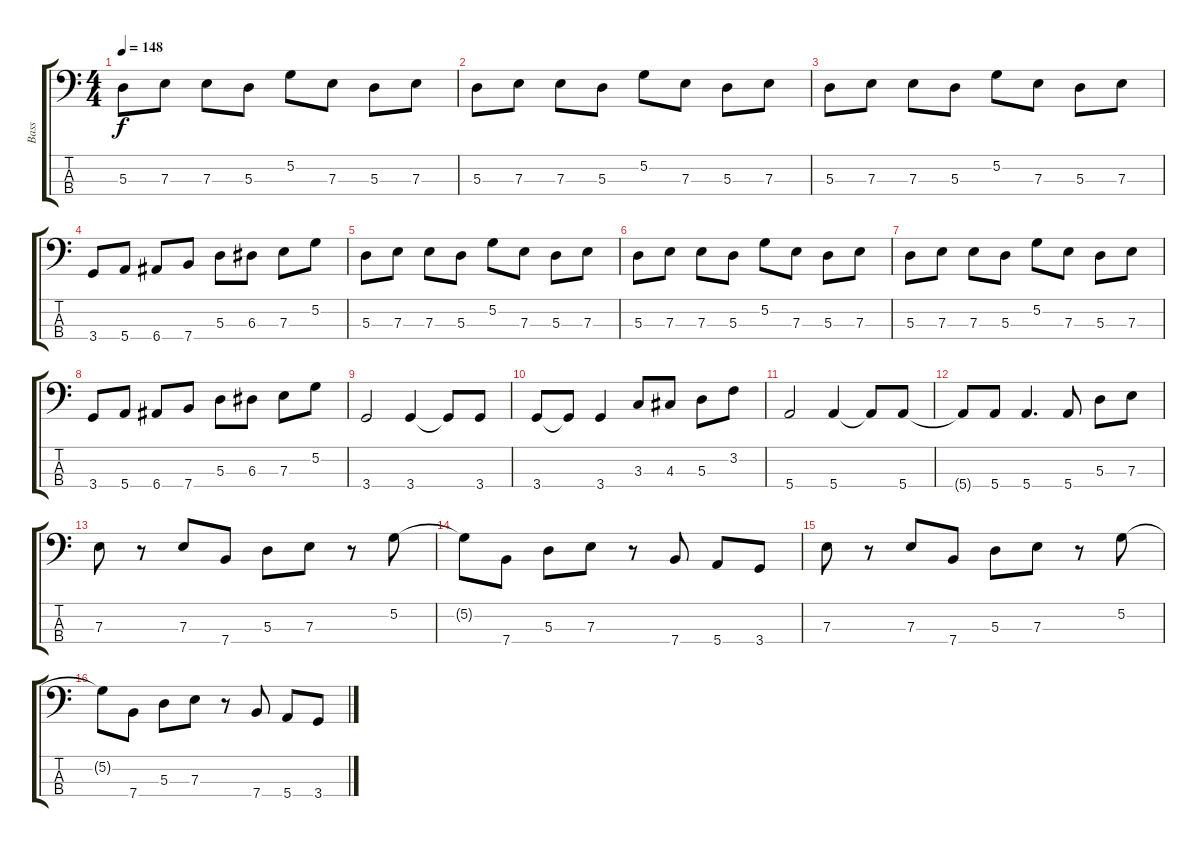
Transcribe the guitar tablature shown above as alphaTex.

\track ("Bass" "Bass") {instrument electricbassfinger}
\staff {score tabs}
\tuning (G2 D2 A1 E1) {hide}
\ts (4 4)
\tempo 148
\clef f4
\ks c
5.3.8{dy f} 7.3.8 7.3.8 5.3.8 5.2.8 7.3.8 5.3.8 7.3.8 |
5.3.8 7.3.8 7.3.8 5.3.8 5.2.8 7.3.8 5.3.8 7.3.8 |
5.3.8 7.3.8 7.3.8 5.3.8 5.2.8 7.3.8 5.3.8 7.3.8 |
3.4.8 5.4.8 6.4.8 7.4.8 5.3.8 6.3.8 7.3.8 5.2.8 |
5.3.8 7.3.8 7.3.8 5.3.8 5.2.8 7.3.8 5.3.8 7.3.8 |
5.3.8 7.3.8 7.3.8 5.3.8 5.2.8 7.3.8 5.3.8 7.3.8 |
5.3.8 7.3.8 7.3.8 5.3.8 5.2.8 7.3.8 5.3.8 7.3.8 |
3.4.8 5.4.8 6.4.8 7.4.8 5.3.8 6.3.8 7.3.8 5.2.8 |
3.4.2 3.4.4 3.4{t}.8 3.4.8 |
3.4.8 3.4{t}.8 3.4.4 3.3.8 4.3.8 5.3.8 3.2.8 |
5.4.2 5.4.4 5.4{t}.8 5.4.8 |
5.4{t}.8 5.4.8 5.4.4{d} 5.4.8 5.3.8 7.3.8 |
7.3.8 r.8 7.3.8 7.4.8 5.3.8 7.3.8 r.8 5.2.8 |
5.2{t}.8 7.4.8 5.3.8 7.3.8 r.8 7.4.8 5.4.8 3.4.8 |
7.3.8 r.8 7.3.8 7.4.8 5.3.8 7.3.8 r.8 5.2.8 |
5.2{t}.8 7.4.8 5.3.8 7.3.8 r.8 7.4.8 5.4.8 3.4.8
